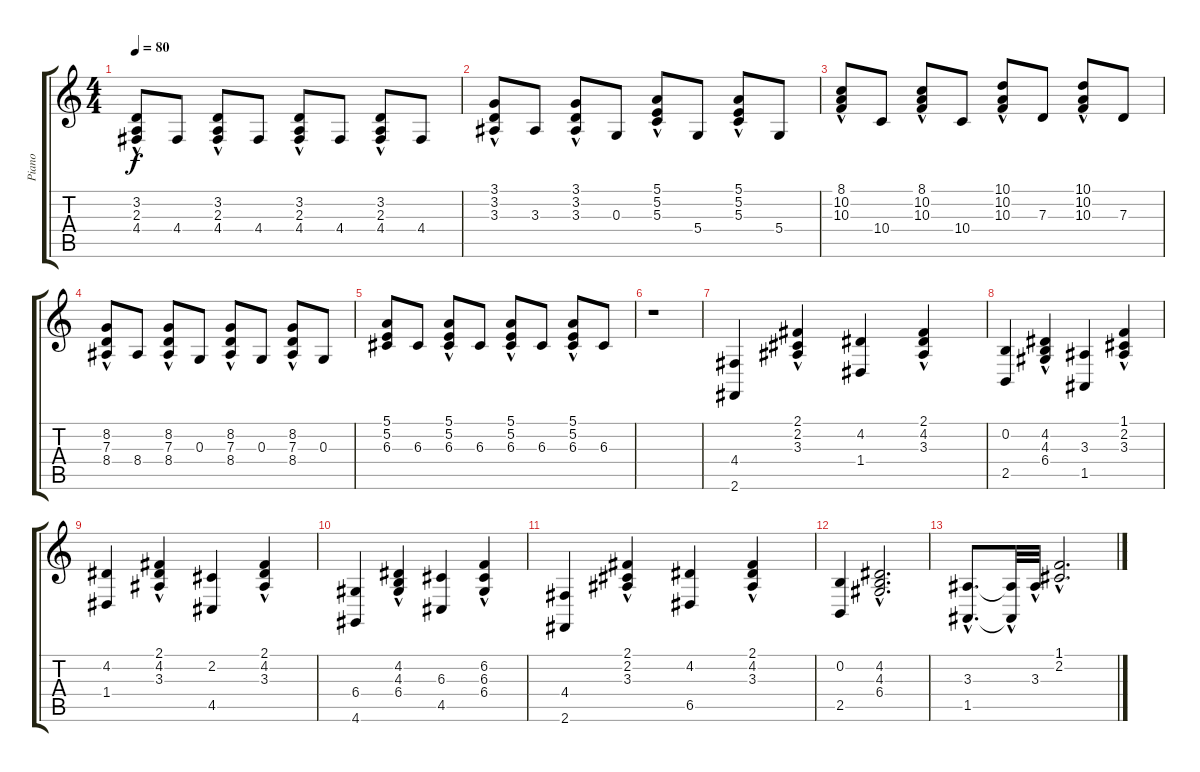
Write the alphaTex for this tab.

\track ("Piano" "Piano") {instrument acousticgrandpiano}
\staff {score tabs}
\tuning (E4 B3 G3 D3 A2 E2) {hide}
\ts (4 4)
\tempo 80
\clef g2
\ks c
(3.2 2.3{hac} 4.4).8{dy f} 4.4.8 (3.2 2.3{hac} 4.4).8 4.4.8 (3.2 2.3{hac} 4.4).8 4.4.8 (3.2 2.3{hac} 4.4).8 4.4.8 |
(3.1 3.2{hac} 3.3).8 3.3.8 (3.1 3.2{hac} 3.3).8 0.3.8 (5.1 5.2{hac} 5.3).8 5.4.8 (5.1 5.2{hac} 5.3).8 5.4.8 |
(8.1 10.2{hac} 10.3).8 10.4.8 (8.1 10.2{hac} 10.3).8 10.4.8 (10.1 10.2{hac} 10.3).8 7.3.8 (10.1 10.2{hac} 10.3).8 7.3.8 |
(8.2 7.3{hac} 8.4).8 8.4.8 (8.2 7.3{hac} 8.4).8 0.3.8 (8.2 7.3{hac} 8.4).8 0.3.8 (8.2 7.3{hac} 8.4).8 0.3.8 |
(5.1 5.2 6.3).8 6.3.8 (5.1 5.2{hac} 6.3).8 6.3.8 (5.1 5.2{hac} 6.3).8 6.3.8 (5.1 5.2{hac} 6.3).8 6.3.8 |
r.1 |
(4.4 2.6).4 (2.1 2.2{hac} 3.3).4 (4.2 1.4).4 (2.1 4.2{hac} 3.3).4 |
(0.2 2.5).4 (4.2 4.3{hac} 6.4).4 (3.3 1.5).4 (1.1 2.2{hac} 3.3).4 |
(4.2 1.4).4 (2.1 4.2{hac} 3.3).4 (2.2 4.5).4 (2.1 4.2{hac} 3.3).4 |
(6.4 4.6).4 (4.2 4.3{hac} 6.4).4 (6.3 4.5).4 (6.2 6.3{hac} 6.4).4 |
(4.4 2.6).4 (2.1 2.2{hac} 3.3).4 (4.2 6.5).4 (2.1 4.2{hac} 3.3).4 |
(0.2 2.5).4 (4.2{hac} 4.3{hac} 6.4{hac}).2{d} |
(3.3{hac} 1.5{hac}).8{d} (3.3{t} 1.5{hac t}).32 3.3{hac}.32 (1.1{hac} 2.2{hac}).2{d}
